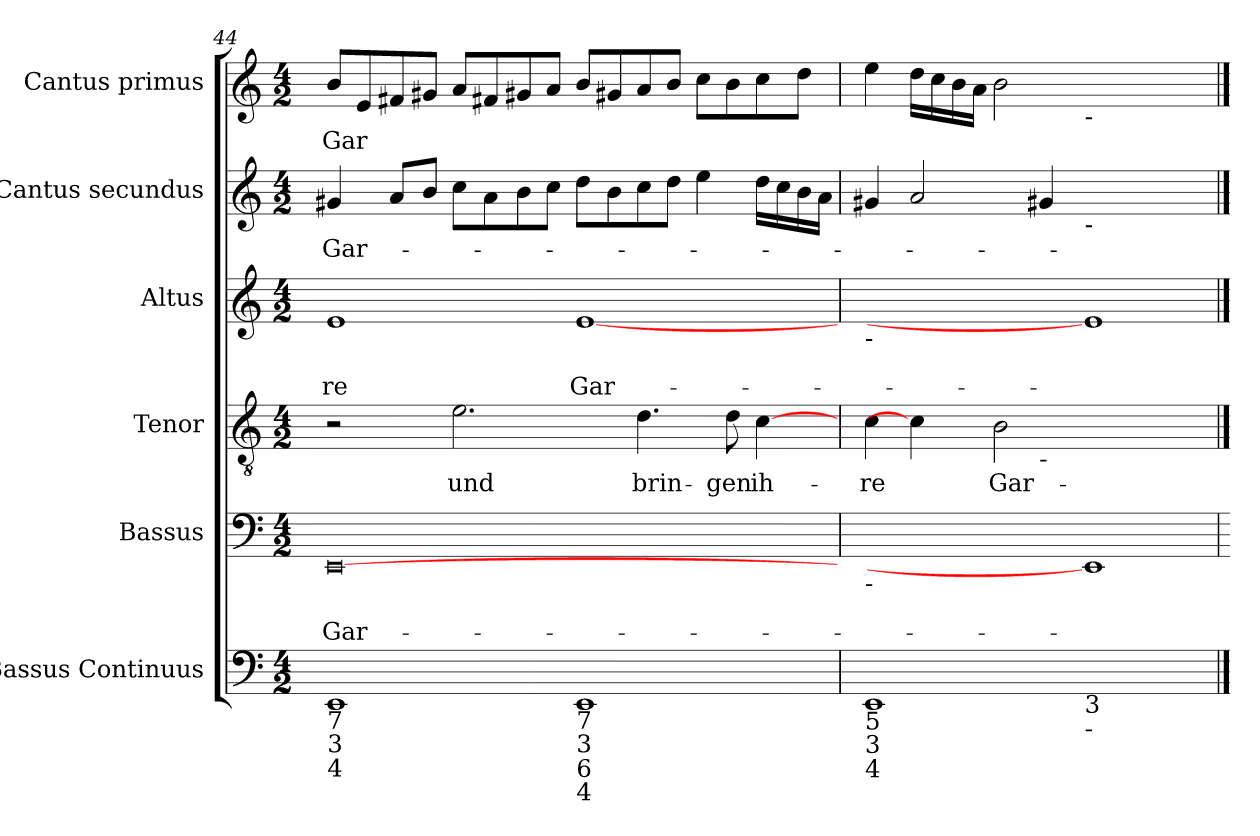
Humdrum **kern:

**kern	**kern	**text	**text	**kern	**text	**kern	**text	**text	**kern	**text	**kern	**text
*part6	*part5	*part5	*part5	*part4	*part4	*part3	*part3	*part3	*part2	*part2	*part1	*part1
*staff6	*staff5	*staff5	*staff5	*staff4	*staff4	*staff3	*staff3	*staff3	*staff2	*staff2	*staff1	*staff1
*I"Bassus Continuus	*I"Bassus	*	*	*I"Tenor	*	*I"Altus	*	*	*I"Cantus secundus	*	*I"Cantus primus	*
*clefF4	*clefF4	*	*	*clefGv2	*	*clefG2	*	*	*clefG2	*	*clefG2	*
*k[]	*k[]	*	*	*k[]	*	*k[]	*	*	*k[]	*	*k[]	*
*C:	*C:	*	*	*C:	*	*C:	*	*	*C:	*	*C:	*
*M4/2	*M4/2	*	*	*M4/2	*	*M4/2	*	*	*M4/2	*	*M4/2	*
=44	=44	=44	=44	=44	=44	=44	=44	=44	=44	=44	=44	=44
*	*^	*	*	*	*	*	*	*	*	*	*	*
!LO:TX:b:t=7\n3	!	!	!	!	!	!	!	!	!	!	!	!	!
!LO:TX:b:t=4	!	!	!	!	!	!	!	!	!	!	!	!	!
!	!	!	!	!LO:LY:b	!	!	!	!	!LO:LY:b	!	!LO:LY:b	!	!LO:LY:b
1EE	[0EE	1EE\yy	.	Gar-	2r	.	1e	.	-re	4g#X	Gar-	8bL	Gar
.	.	.	.	.	.	.	.	.	.	.	.	8e	.
.	.	.	.	.	.	.	.	.	.	8aL	.	8f#X	.
.	.	.	.	.	.	.	.	.	.	8bJ	.	8g#XJ	.
!	!	!	!	!	!	!LO:LY:b	!	!	!	!	!	!	!
.	.	.	.	.	2.e	und	.	.	.	8ccL	.	8aL	.
.	.	.	.	.	.	.	.	.	.	8a	.	8f#X	.
.	.	.	.	.	.	.	.	.	.	8b	.	8g#X	.
.	.	.	.	.	.	.	.	.	.	8ccJ	.	8aJ	.
!LO:TX:b:t=7\n3	!	!	!	!	!	!	!	!	!	!	!	!	!
!LO:TX:b:t=6\n4	!	!	!	!	!	!	!	!	!	!	!	!	!
!	!	!	!	!	!	!	!	!	!LO:LY:b	!	!	!	!
1EE	.	1EE\yy	.	.	.	.	[1e	.	Gar-	8ddL	.	8bL	.
.	.	.	.	.	.	.	.	.	.	8b	.	8g#X	.
!	!	!	!	!	!	!LO:LY:b	!	!	!	!	!	!	!
.	.	.	.	.	4.d	brin-	.	.	.	8cc	.	8a	.
.	.	.	.	.	.	.	.	.	.	8ddJ	.	8bJ	.
.	.	.	.	.	.	.	.	.	.	4ee	.	8ccL	.
!	!	!	!	!	!	!LO:LY:b	!	!	!	!	!	!	!
.	.	.	.	.	8d	-gen	.	.	.	.	.	8b	.
!	!	!	!	!	!	!LO:LY:b	!	!	!	!	!	!	!
.	.	.	.	.	[4c	ih-	.	.	.	16ddLL	.	8cc	.
.	.	.	.	.	.	.	.	.	.	16cc	.	.	.
.	.	.	.	.	.	.	.	.	.	16b	.	8ddJ	.
.	.	.	.	.	.	.	.	.	.	16aJJ	.	.	.
=45	=45	=45	=45	=45	=45	=45	=45	=45	=45	=45	=45	=45	=45
!	!	!	!	!	!	!	!LO:TX:b:t=-	!	!	!	!	!	!
!	!LO:TX:b:t=-	!	!	!	!	!	!	!	!	!	!	!	!
!LO:TX:b:t=5\n3	!	!	!	!	!	!	!	!	!	!	!	!	!
!LO:TX:b:t=4	!	!	!	!	!	!	!	!	!	!	!	!	!
!	!	!	!	!LO:LY:b	!	!LO:LY:b	!	!	!LO:LY:b	!	!	!	!
*	*	*	*	*	*^	*	*	*	*	*	*	*	*
1EE	1AAyy	1EE\yy	.	-ben.	4c	2.ryy	-re	1eyy	.	-ben.	4g#X	.	4ee	.
.	.	.	.	.	4c]	.	.	.	.	.	2a	.	16ddLL	.
.	.	.	.	.	.	.	.	.	.	.	.	.	16cc	.
.	.	.	.	.	.	.	.	.	.	.	.	.	16b	.
.	.	.	.	.	.	.	.	.	.	.	.	.	16aJJ	.
!	!	!	!	!	!	!	!LO:LY:b	!	!	!	!	!	!	!
.	.	.	.	.	2B	.	Gar-	.	.	.	.	.	2b	.
!	!	!	!	!	!	!LO:TX:b:t=-	!	!	!	!	!	!	!	!
.	.	.	.	.	.	1ryy	.	.	.	.	4g#X	.	.	.
!	!	!	!	!	!	!	!	!	!	!	!	!	!LO:TX:b:t=-	!
!	!	!	!	!	!	!	!	!	!	!	!LO:TX:b:t=-	!	!	!
!LO:TX:b:t=3	!	!	!	!	!	!	!	!	!	!	!	!	!	!
!LO:TX:b:t=-	!	!	!	!	!	!	!	!	!	!	!	!	!	!
!	!	!	!	!	!	!	!LO:LY:b	!	!	!	!	!LO:LY:b	!	!LO:LY:b
1AAyy	1EE]	1ryy	.	.	1Ayy	.	-ben.	1e]	.	.	1ayy	-ben.	1cc#Xyy	ben.
.	.	.	.	.	.	4ryy	.	.	.	.	.	.	.	.
*	*v	*v	*	*	*	*	*	*	*	*	*	*	*	*
*	*	*	*	*v	*v	*	*	*	*	*	*	*	*
==	=	==	==	==	==	==	==	==	==	==	==	==
*-	*-	*-	*-	*-	*-	*-	*-	*-	*-	*-	*-	*-
